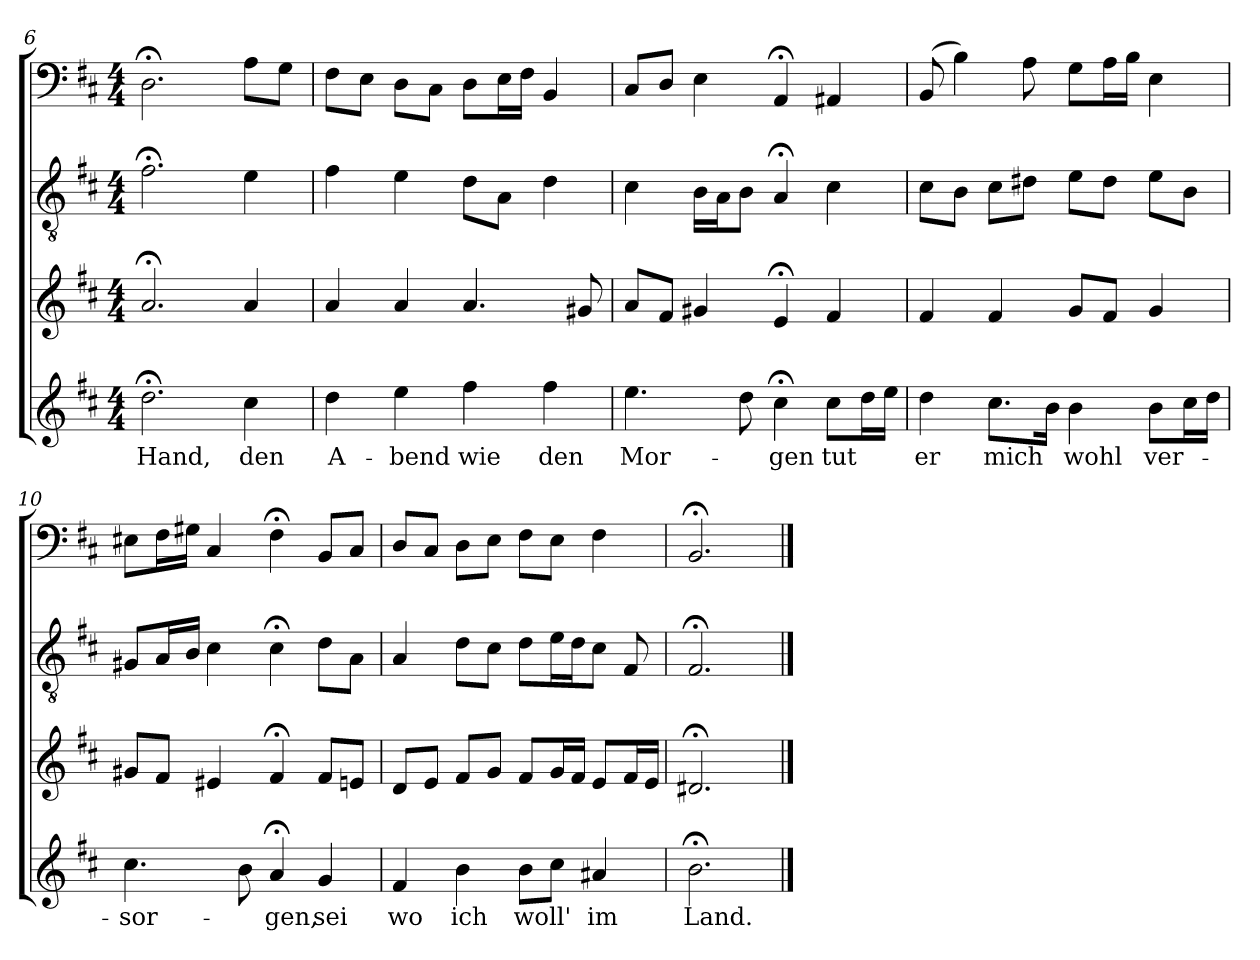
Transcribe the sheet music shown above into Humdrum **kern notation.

**kern	**text	**kern	**kern	**kern
*part4	*part4	*part3	*part2	*part1
*staff4	*staff4	*staff3	*staff2	*staff1
*clefG2	*	*clefG2	*clefGv2	*clefF4
*k[f#c#]	*	*k[f#c#]	*k[f#c#]	*k[f#c#]
*b:	*	*b:	*b:	*b:
*M4/4	*	*M4/4	*M4/4	*M4/4
=6	=6	=6	=6	=6
2.dd;<\	Hand,	2.a;</	2.f#;<\	2.D;<\
4cc#\	den	4a/	4e\	8A\L
.	.	.	.	8G\J
=7	=7	=7	=7	=7
4dd\	A-	4a/	4f#\	8F#\L
.	.	.	.	8E\J
4ee\	-bend	4a/	4e\	8D\L
.	.	.	.	8C#\J
4ff#\	wie	4.a/	8d\L	8D\L
.	.	.	8A\J	16E\L
.	.	.	.	16F#\JJ
4ff#\	den	.	4d\	4BB/
.	.	8g#X/	.	.
=8	=8	=8	=8	=8
4.ee\	Mor-	8a/L	4c#\	8C#/L
.	.	8f#/J	.	8D/J
.	.	4g#X/	16B\LL	4E\
.	.	.	16A\J	.
8dd\	.	.	8B\J	.
4cc#;<\	-gen	4e;</	4A;</	4AA;</
8cc#\L	tut	4f#/	4c#\	4AA#X/
16dd\L	.	.	.	.
16ee\JJ	.	.	.	.
=9	=9	=9	=9	=9
4dd\	er	4f#/	8c#\L	(8BB/
.	.	.	8B\J	4B\)
8.cc#\L	mich	4f#/	8c#\L	.
.	.	.	8d#X\J	8A\
16b\Jk	.	.	.	.
4b\	wohl	8g/L	8e\L	8G\L
.	.	8f#/J	8d#\J	16A\L
.	.	.	.	16B\JJ
8b\L	ver-	4g/	8e\L	4E\
16cc#\L	.	.	8B\J	.
16dd\JJ	.	.	.	.
=10	=10	=10	=10	=10
4.cc#\	-sor-	8g#X/L	8G#X/L	8E#X\L
.	.	8f#/J	16A/L	16F#\L
.	.	.	16B/JJ	16G#X\JJ
.	.	4e#X/	4c#\	4C#/
8b\	.	.	.	.
4a;</	-gen,	4f#;</	4c#;<\	4F#;<\
4g/	sei	8f#/L	8d\L	8BB/L
.	.	8en/J	8A\J	8C#/J
=11	=11	=11	=11	=11
4f#/	wo	8d/L	4A/	8D/L
.	.	8e/J	.	8C#/J
4b\	ich	8f#/L	8d\L	8D\L
.	.	8g/J	8c#\J	8E\J
8b\L	woll'	8f#/L	8d\L	8F#\L
8cc#\J	.	16g/L	16e\L	8E\J
.	.	16f#/JJ	16d\J	.
4a#X/	im	8e/L	8c#\J	4F#\
.	.	16f#/L	8F#/	.
.	.	16e/JJ	.	.
=12	=12	=12	=12	=12
2.b;<\	Land.	2.d#X;</	2.F#;</	2.BB;</
==	==	==	==	==
*-	*-	*-	*-	*-
